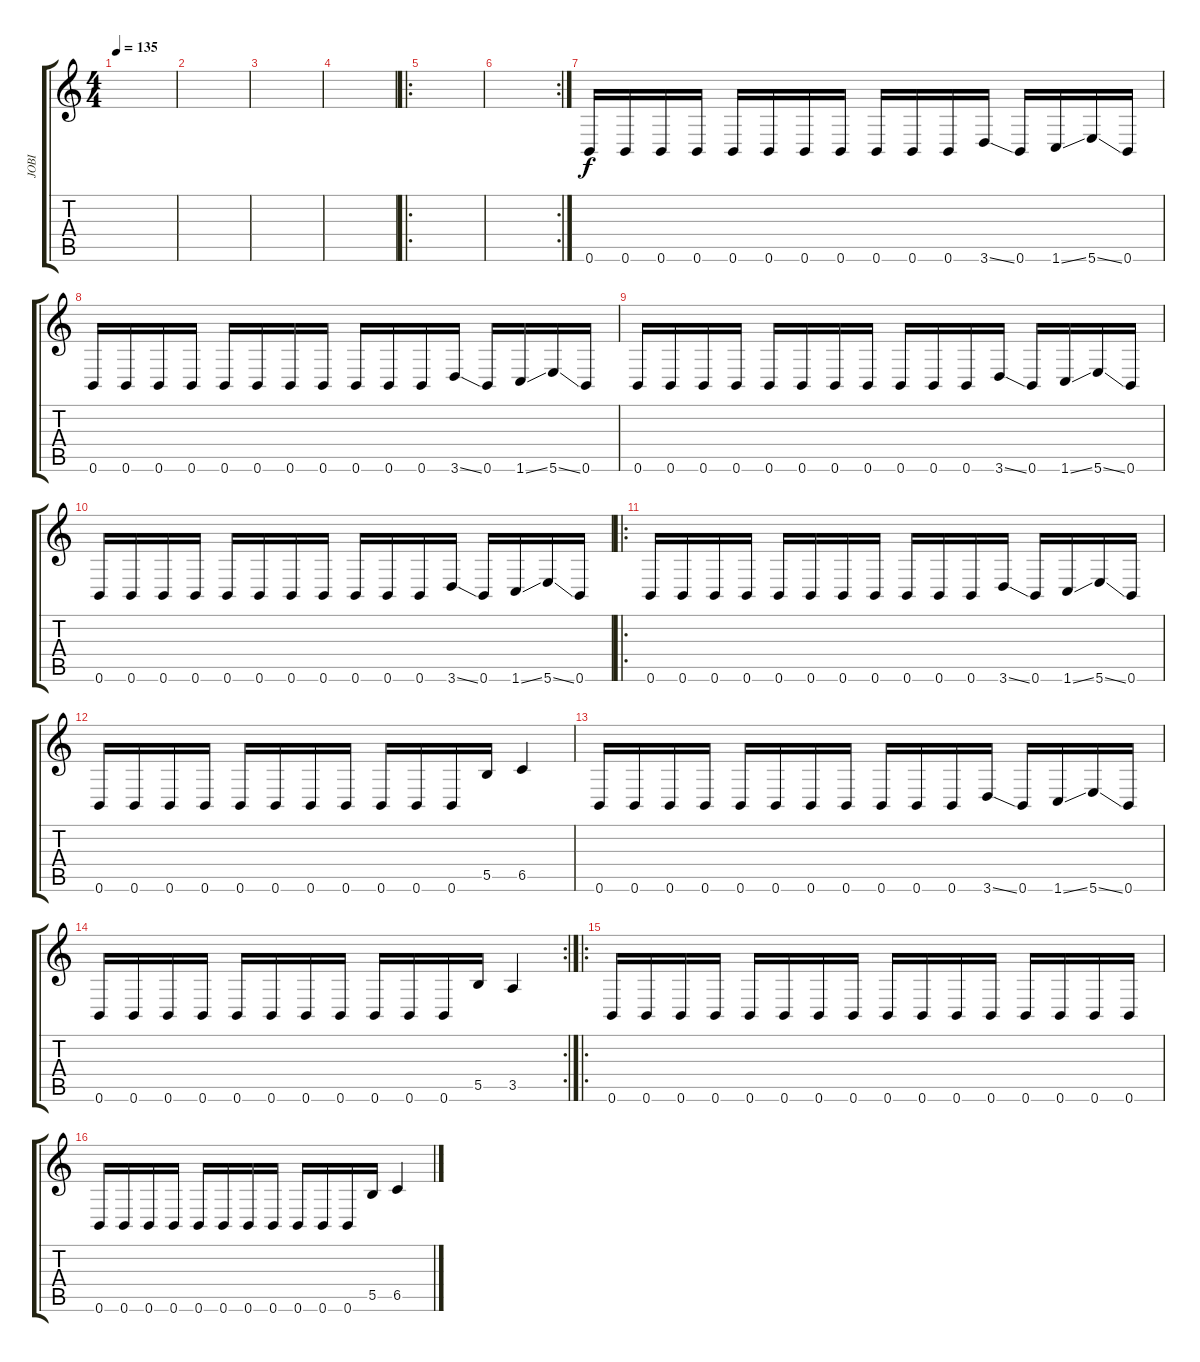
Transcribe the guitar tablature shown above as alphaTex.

\track ("JOBI" "JOBI") {instrument distortionguitar}
\staff {score tabs}
\tuning (Db4 Ab3 E3 B2 Gb2 B1) {hide}
\ts (4 4)
\tempo 135
\clef g2
\ks c
|
|
|
|
\ro
|
\rc 2
|
0.6.16 0.6.16 0.6.16 0.6.16 0.6.16 0.6.16 0.6.16 0.6.16 0.6.16 0.6.16 0.6.16 3.6{ss}.16 0.6.16 1.6{ss}.16 5.6{ss}.16 0.6.16 |
0.6.16 0.6.16 0.6.16 0.6.16 0.6.16 0.6.16 0.6.16 0.6.16 0.6.16 0.6.16 0.6.16 3.6{ss}.16 0.6.16 1.6{ss}.16 5.6{ss}.16 0.6.16 |
0.6.16 0.6.16 0.6.16 0.6.16 0.6.16 0.6.16 0.6.16 0.6.16 0.6.16 0.6.16 0.6.16 3.6{ss}.16 0.6.16 1.6{ss}.16 5.6{ss}.16 0.6.16 |
0.6.16 0.6.16 0.6.16 0.6.16 0.6.16 0.6.16 0.6.16 0.6.16 0.6.16 0.6.16 0.6.16 3.6{ss}.16 0.6.16 1.6{ss}.16 5.6{ss}.16 0.6.16 |
\ro
0.6.16 0.6.16 0.6.16 0.6.16 0.6.16 0.6.16 0.6.16 0.6.16 0.6.16 0.6.16 0.6.16 3.6{ss}.16 0.6.16 1.6{ss}.16 5.6{ss}.16 0.6.16 |
0.6.16 0.6.16 0.6.16 0.6.16 0.6.16 0.6.16 0.6.16 0.6.16 0.6.16 0.6.16 0.6.16 5.5.16 6.5.4 |
0.6.16 0.6.16 0.6.16 0.6.16 0.6.16 0.6.16 0.6.16 0.6.16 0.6.16 0.6.16 0.6.16 3.6{ss}.16 0.6.16 1.6{ss}.16 5.6{ss}.16 0.6.16 |
\rc 2
0.6.16 0.6.16 0.6.16 0.6.16 0.6.16 0.6.16 0.6.16 0.6.16 0.6.16 0.6.16 0.6.16 5.5.16 3.5.4 |
\ro
0.6.16 0.6.16 0.6.16 0.6.16 0.6.16 0.6.16 0.6.16 0.6.16 0.6.16 0.6.16 0.6.16 0.6.16 0.6.16 0.6.16 0.6.16 0.6.16 |
0.6.16 0.6.16 0.6.16 0.6.16 0.6.16 0.6.16 0.6.16 0.6.16 0.6.16 0.6.16 0.6.16 5.5.16 6.5.4
